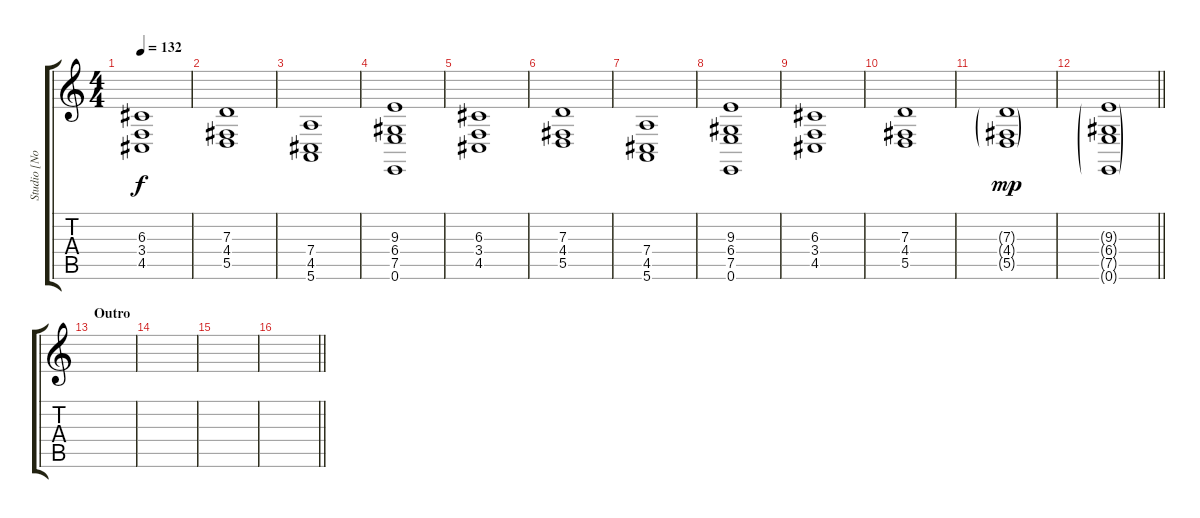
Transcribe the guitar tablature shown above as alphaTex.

\track ("Studio [Noise/FX]" "Studio [No") {instrument pad2warm}
\staff {score tabs}
\tuning (E4 B3 G3 D3 A2 E2) {hide}
\ts (4 4)
\tempo 132
\clef g2
\ks c
(6.3 3.4 4.5).1{dy f} |
(7.3 4.4 5.5).1 |
(7.4 4.5 5.6).1 |
(9.3 6.4 7.5 0.6).1 |
(6.3 3.4 4.5).1 |
(7.3 4.4 5.5).1 |
(7.4 4.5 5.6).1 |
(9.3 6.4 7.5 0.6).1 |
(6.3 3.4 4.5).1 |
(7.3 4.4 5.5).1 |
(7.3{g} 4.4{g} 5.5{g}).1{dy mp} |
\barLineRight lightlight
(9.3{g} 6.4{g} 7.5{g} 0.6{g}).1 |
\section ("" "Outro")
|
|
|
\barLineRight lightlight
